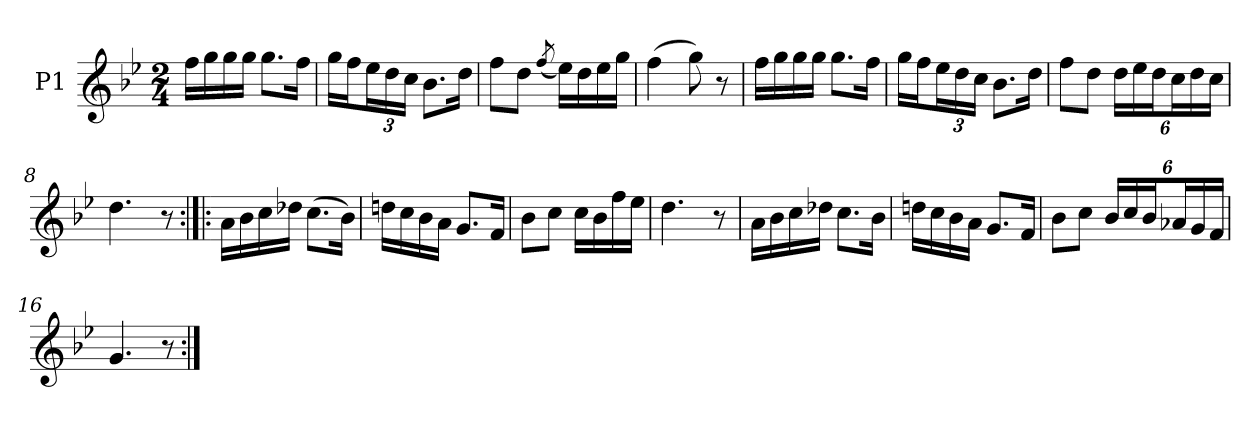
**kern
*part1
*staff1
*I"P1
*clefG2
*k[b-e-]
*g:
*M2/4
=1
16ffLL
16gg
16gg
16ggJJ
8.ggL
16ffJk
=2
16ggLL
16ffJ
24ee-L
24dd
24ccJJ
8.b-L
16ddJk
=3
8ffL
8ddJ
(8qff/
16ee-LL)
16dd
16ee-
16ggJJ
=4
(4ff
8gg)
8r
=5
16ffLL
16gg
16gg
16ggJJ
8.ggL
16ffJk
=6
16ggLL
16ffJ
24ee-L
24dd
24ccJJ
8.b-L
16ddJk
=7
8ffL
8ddJ
24ddLL
24ee-
24ddJ
24ccL
24dd
24ccJJ
=8
4.dd
8r
=9:|!|:
16aLL
16b-
16cc
16dd-XJJ
(8.ccL
16b-Jk)
=10
16ddnLL
16cc
16b-
16aJJ
8.gL
16fJk
=11
8b-L
8ccJ
16ccLL
16b-
16ff
16ee-JJ
=12
4.dd
8r
=13
16aLL
16b-
16cc
16dd-XJJ
8.ccL
16b-Jk
=14
16ddnLL
16cc
16b-
16aJJ
8.gL
16fJk
=15
8b-L
8ccJ
24b-LL
24cc
24b-J
24a-XL
24g
24fJJ
=16
4.g
8r
=:|!
*-
